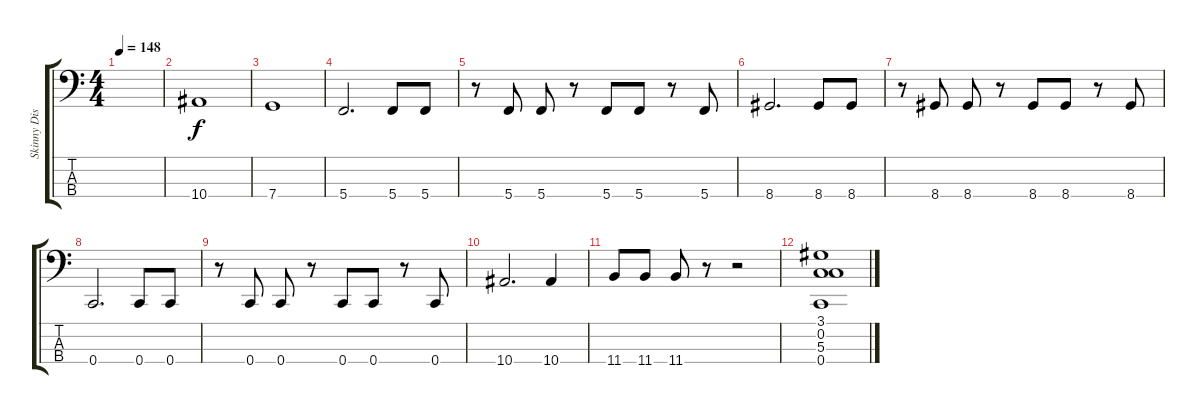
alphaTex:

\track ("Skinny Disco" "Skinny Dis") {instrument electricbassfinger}
\staff {score tabs}
\tuning (F2 C2 G1 C1) {hide}
\ts (4 4)
\tempo 148
\clef f4
\ks c
|
10.4.1 |
7.4.1 |
5.4.2{d} 5.4.8 5.4.8 |
r.8 5.4.8 5.4.8 r.8 5.4.8 5.4.8 r.8 5.4.8 |
8.4.2{d} 8.4.8 8.4.8 |
r.8 8.4.8 8.4.8 r.8 8.4.8 8.4.8 r.8 8.4.8 |
0.4.2{d} 0.4.8 0.4.8 |
r.8 0.4.8 0.4.8 r.8 0.4.8 0.4.8 r.8 0.4.8 |
10.4.2{d} 10.4.4 |
11.4.8 11.4.8 11.4.8 r.8 r.2 |
(3.1 0.2 5.3 0.4).1{instrument gunshot}
